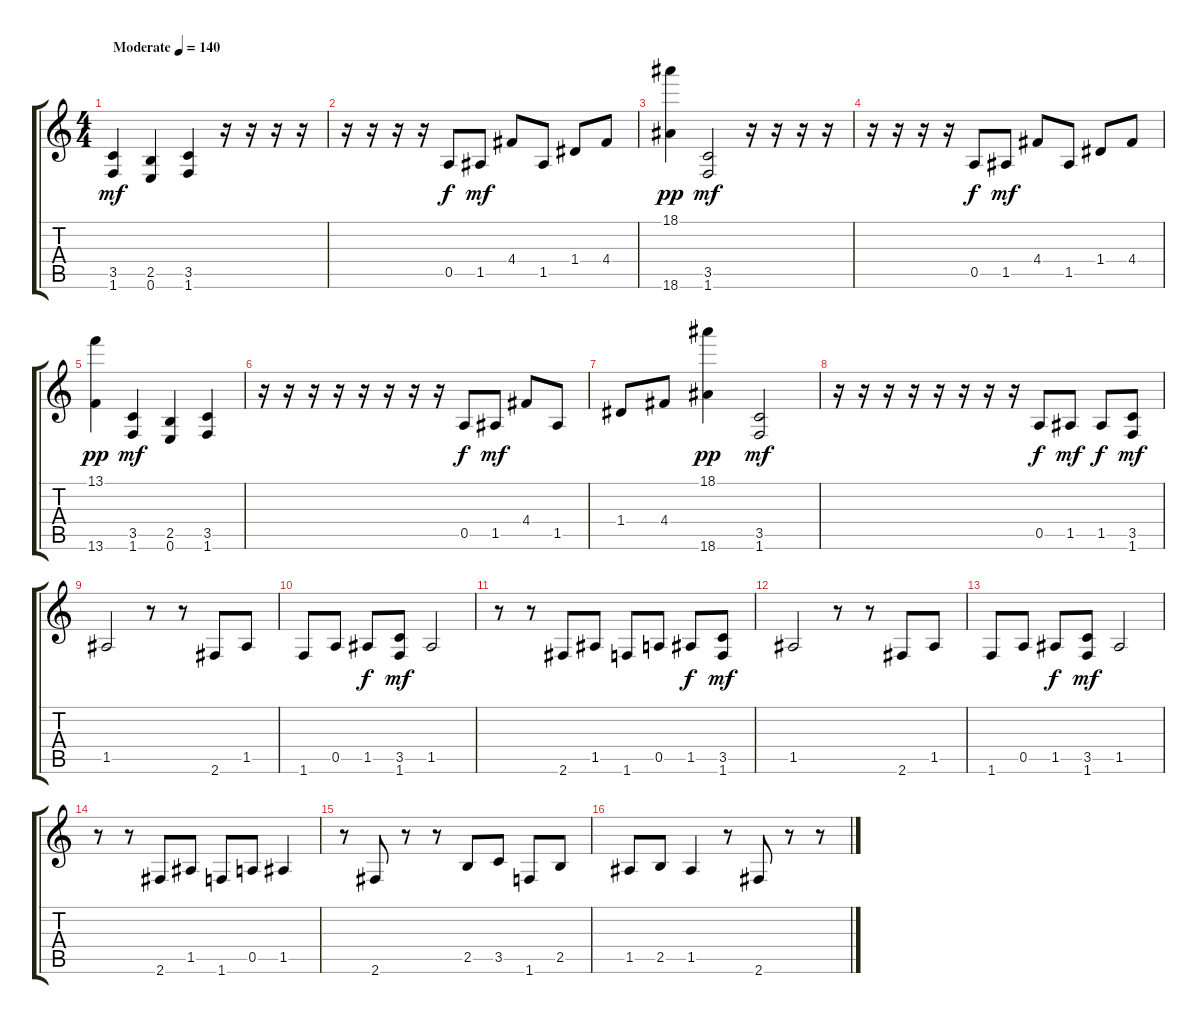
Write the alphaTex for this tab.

\track "" {instrument distortionguitar}
\staff {score tabs}
\tuning (E4 B3 G3 D3 A2 E2) {hide}
\ts (4 4)
\tempo (140 "Moderate")
\clef g2
\ks c
(3.5 1.6).4{dy mf instrument distortionguitar} (2.5 0.6).4 (3.5 1.6).4 r.16 r.16 r.16 r.16 |
r.16 r.16 r.16 r.16 0.5.8{dy f} 1.5.8{dy mf} 4.4.8 1.5.8 1.4.8 4.4.8 |
(18.1 18.6).4{dy pp} (3.5 1.6).2{dy mf} r.16 r.16 r.16 r.16 |
r.16 r.16 r.16 r.16 0.5.8{dy f} 1.5.8{dy mf} 4.4.8 1.5.8 1.4.8 4.4.8 |
(13.1 13.6).4{dy pp} (3.5 1.6).4{dy mf} (2.5 0.6).4 (3.5 1.6).4 |
r.16 r.16 r.16 r.16 r.16 r.16 r.16 r.16 0.5.8{dy f} 1.5.8{dy mf} 4.4.8 1.5.8 |
1.4.8 4.4.8 (18.1 18.6).4{dy pp} (3.5 1.6).2{dy mf} |
r.16 r.16 r.16 r.16 r.16 r.16 r.16 r.16 0.5.8{dy f} 1.5.8{dy mf} 1.5.8{dy f} (3.5 1.6).8{dy mf} |
1.5.2 r.8 r.8 2.6.8 1.5.8 |
1.6.8 0.5.8 1.5.8{dy f} (3.5 1.6).8{dy mf} 1.5.2 |
r.8 r.8 2.6.8 1.5.8 1.6.8 0.5.8 1.5.8{dy f} (3.5 1.6).8{dy mf} |
1.5.2 r.8 r.8 2.6.8 1.5.8 |
1.6.8 0.5.8 1.5.8{dy f} (3.5 1.6).8{dy mf} 1.5.2 |
r.8 r.8 2.6.8 1.5.8 1.6.8 0.5.8 1.5.4 |
r.8 2.6.8 r.8 r.8 2.5.8 3.5.8 1.6.8 2.5.8 |
1.5.8 2.5.8 1.5.4 r.8 2.6.8 r.8 r.8
